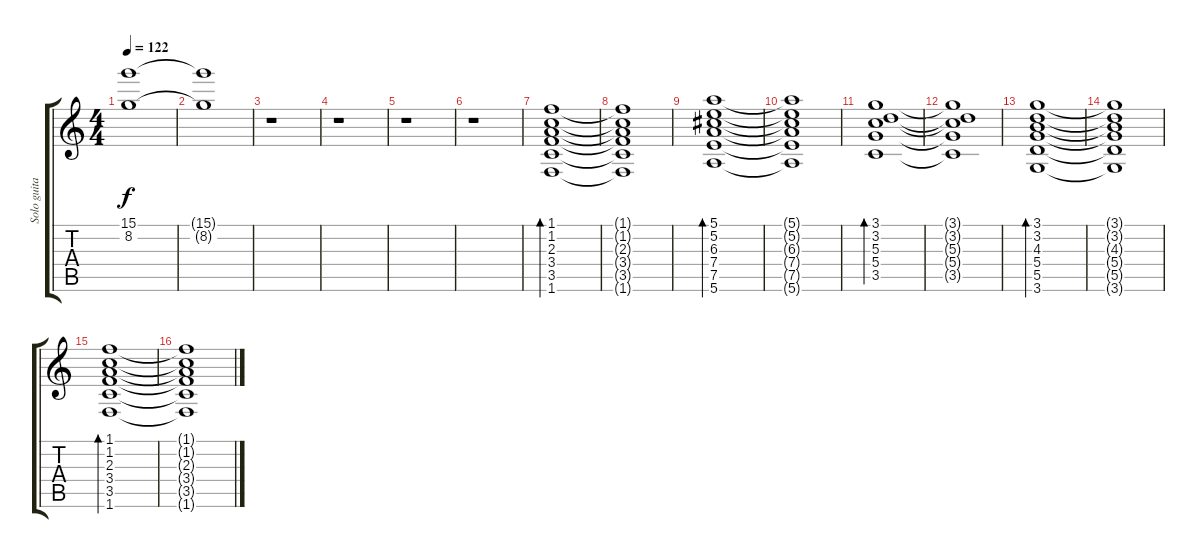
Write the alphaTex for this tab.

\track ("Solo guitar 1" "Solo guita") {instrument distortionguitar}
\staff {score tabs}
\tuning (E4 B3 G3 D3 A2 E2) {hide}
\ts (4 4)
\tempo 122
\clef g2
\ks c
(15.1 8.2).1{dy f} |
(15.1{t} 8.2{t}).1 |
r.1 |
r.1 |
r.1 |
r.1 |
(1.1 1.2 2.3 3.4 3.5 1.6).1{bd 60 volume 11 balance 0 instrument electricguitarjazz} |
(1.1{t} 1.2{t} 2.3{t} 3.4{t} 3.5{t} 1.6{t}).1 |
(5.1 5.2 6.3 7.4 7.5 5.6).1{bd 60 volume 11 balance 0 instrument electricguitarjazz} |
(5.1{t} 5.2{t} 6.3{t} 7.4{t} 7.5{t} 5.6{t}).1 |
(3.1 3.2 5.3 5.4 3.5).1{bd 60 volume 11 balance 0 instrument electricguitarjazz} |
(3.1{t} 3.2{t} 5.3{t} 5.4{t} 3.5{t}).1 |
(3.1 3.2 4.3 5.4 5.5 3.6).1{bd 60 volume 11 balance 0 instrument electricguitarjazz} |
(3.1{t} 3.2{t} 4.3{t} 5.4{t} 5.5{t} 3.6{t}).1 |
(1.1 1.2 2.3 3.4 3.5 1.6).1{bd 60 volume 11 balance 0 instrument electricguitarjazz} |
(1.1{t} 1.2{t} 2.3{t} 3.4{t} 3.5{t} 1.6{t}).1
